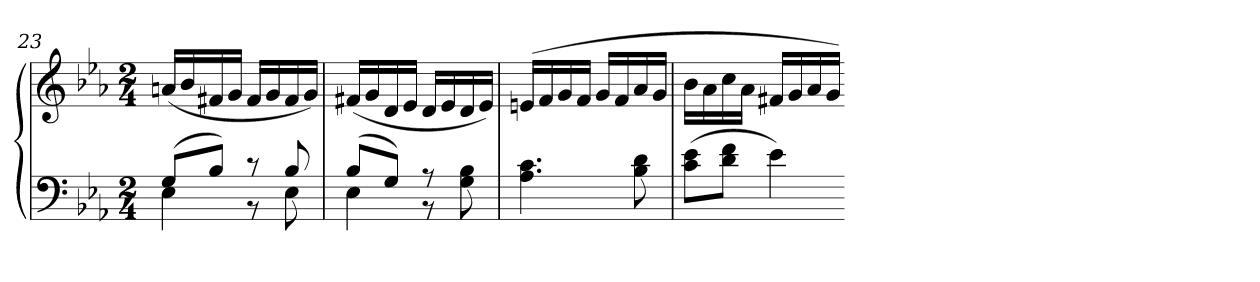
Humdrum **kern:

**kern	**kern
*part1	*part1
*staff2	*staff1
*clefF4	*clefG2
*k[b-e-a-]	*k[b-e-a-]
*E-:	*E-:
*M2/4	*M2/4
=23	=23
*^	*
(8GL	4E-	(16anLL
.	.	16b-
8B-J)	.	16f#X
.	.	16gJJ
8r	8r	16f#LL
.	.	16g
8B-	8E-	16f#
.	.	16gJJ)
=24	=24	=24
(8B-L	4E-	(16f#XLL
.	.	16g
8GJ)	.	16d
.	.	16e-JJ
8r	8r	16dLL
.	.	16e-
8G 8B-	8ryy	16d
.	.	16e-JJ)
*v	*v	*
=25	=25
4.A- 4.c	(16enLL
.	16f
.	16g
.	16fJJ
.	16gLL
.	16f
8B- 8d	16a-
.	16gJJ
=26	=26
(8c 8e-L	16b-LL
.	16a-
8d 8fJ	16cc
.	16a-JJ
4e-)	16f#XLL
.	16g
.	16a-
.	16gJJ)
=-	=-
*-	*-
